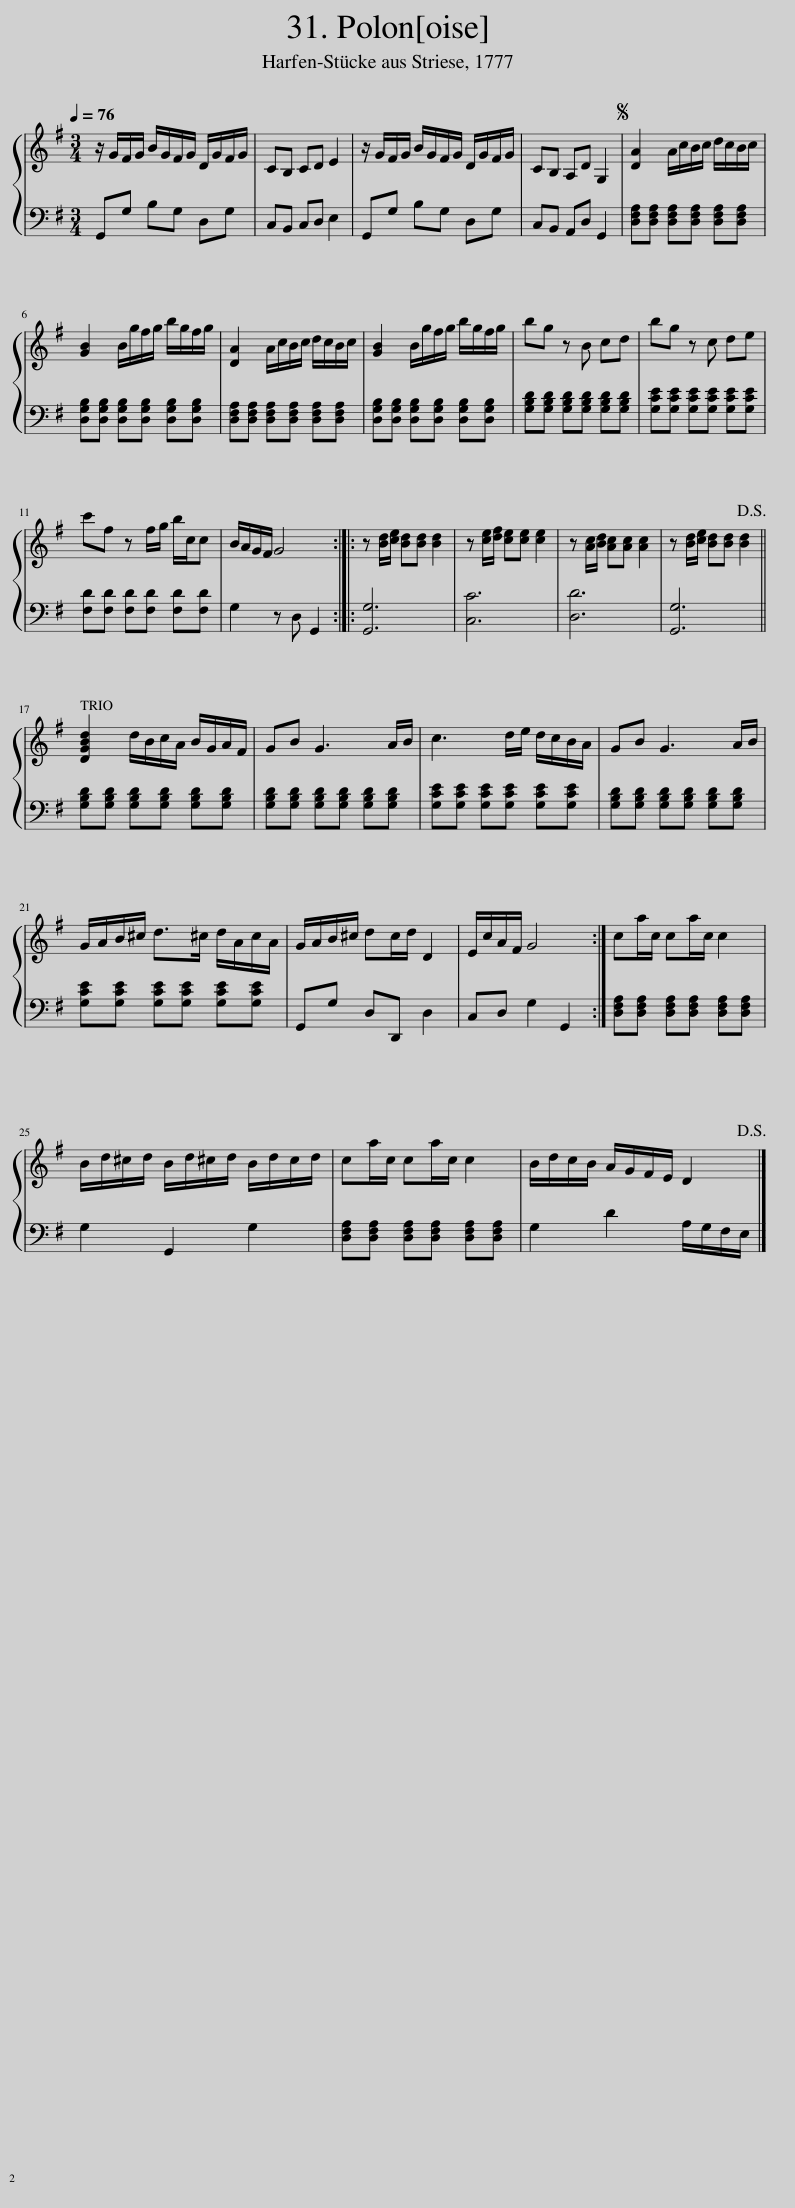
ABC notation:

X:1
%%score { 1 | 2 }
L:1/8
Q:1/4=76
M:3/4
I:linebreak $
K:G
V:1 treble
V:2 bass
V:1
 z/ G/F/G/ B/G/F/G/ D/G/F/G/ | CB, CD E2 | z/ G/F/G/ B/G/F/G/ D/G/F/G/ | CB, A,D G,2 |S [DA]2 A/c/B/c/ d/c/B/c/ |$ %5
 [GB]2 B/g/f/g/ b/g/f/g/ | [DA]2 A/c/B/c/ d/c/B/c/ | [GB]2 B/g/f/g/ b/g/f/g/ | bg z B cd | bg z c de |$ %10
 c'f z f/g/ b/c/c | B/A/G/F/ G4 :: z [Bd]/[ce]/ [Bd][Bd] [Bd]2 | z [ce]/[df]/ [ce][ce] [ce]2 | z [Ac]/[Bd]/ [Ac][Ac] [Ac]2 | %15
 z [Bd]/[ce]/ [Bd][Bd] [Bd]2!D.S.! ||$ [DGBd]2 d/B/c/A/ B/G/A/F/ | GB G3 A/B/ | c3 d/e/ d/c/B/A/ | GB G3 A/B/ |$ %20
 G/A/B/^c/ d>^c d/A/c/A/ | G/A/B/^c/ dc/d/ D2 | E/c/A/F/ G4 :| ca/c/ ca/c/ c2 |$ B/d/^c/d/ B/d/^c/d/ B/d/c/d/ | %25
 ca/c/ ca/c/ c2 | B/d/c/B/ A/G/F/E/ D2!D.S.! |] %27
V:2
 G,,G, B,G, D,G, | C,B,, C,D, E,2 | G,,G, B,G, D,G, | C,B,, A,,D, G,,2 | [D,F,A,][D,F,A,] [D,F,A,][D,F,A,] [D,F,A,][D,F,A,] |$ %5
 [D,G,B,][D,G,B,] [D,G,B,][D,G,B,] [D,G,B,][D,G,B,] | [D,F,A,][D,F,A,] [D,F,A,][D,F,A,] [D,F,A,][D,F,A,] | [D,G,B,][D,G,B,] [D,G,B,][D,G,B,] [D,G,B,][D,G,B,] | [G,B,D][G,B,D] [G,B,D][G,B,D] [G,B,D][G,B,D] | [G,CE][G,CE] [G,CE][G,CE] [G,CE][G,CE] |$ %10
 [F,D][F,D] [F,D][F,D] [F,D][F,D] | G,2 z D, G,,2 :: [G,,G,]6 | [C,C]6 | [D,D]6 | %15
 [G,,G,]6 ||$ [G,B,D][G,B,D] [G,B,D][G,B,D] [G,B,D][G,B,D] | [G,B,D][G,B,D] [G,B,D][G,B,D] [G,B,D][G,B,D] | [G,CE][G,CE] [G,CE][G,CE] [G,CE][G,CE] | [G,B,D][G,B,D] [G,B,D][G,B,D] [G,B,D][G,B,D] |$ %20
 [G,CE][G,CE] [G,CE][G,CE] [G,CE][G,CE] | G,,G, D,D,, D,2 | C,D, G,2 G,,2 :| [D,F,A,][D,F,A,] [D,F,A,][D,F,A,] [D,F,A,][D,F,A,] |$ G,2 G,,2 G,2 | %25
 [D,F,A,][D,F,A,] [D,F,A,][D,F,A,] [D,F,A,][D,F,A,] | G,2 D2 A,/G,/F,/E,/ |] %27
